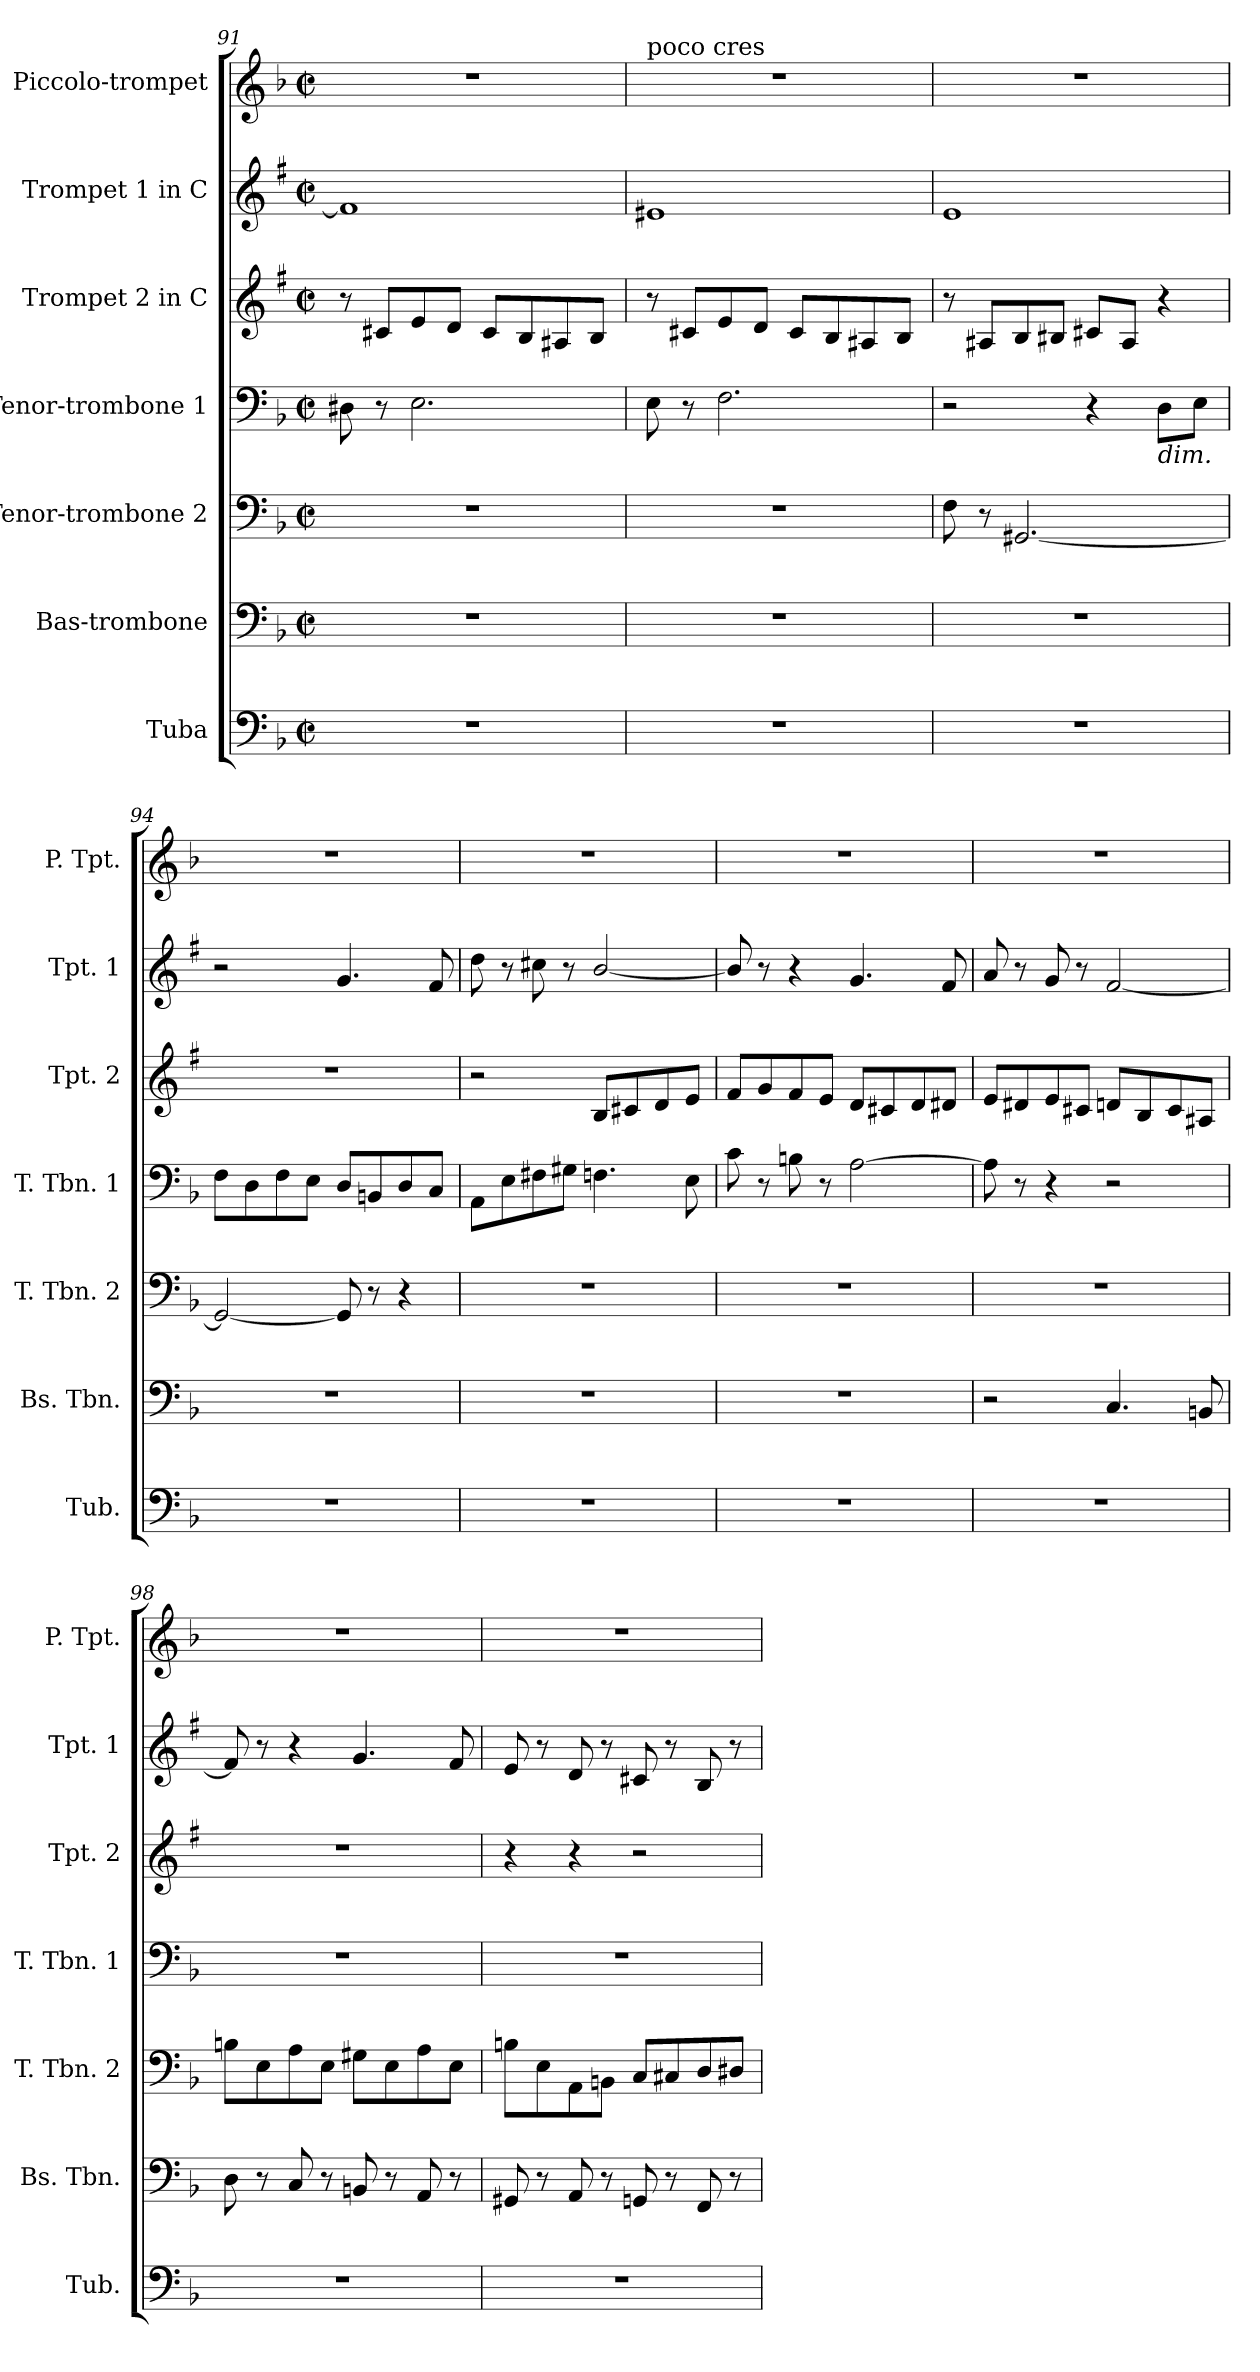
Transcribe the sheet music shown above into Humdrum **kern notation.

**kern	**kern	**kern	**kern	**kern	**kern	**kern
*part7	*part6	*part5	*part4	*part3	*part2	*part1
*staff7	*staff6	*staff5	*staff4	*staff3	*staff2	*staff1
*I"Tuba	*I"Bas-trombone	*I"Tenor-trombone 2	*I"Tenor-trombone 1	*I"Trompet 2 in C	*I"Trompet 1 in C	*I"Piccolo-trompet
*I'Tub.	*I'Bs. Tbn.	*I'T. Tbn. 2	*I'T. Tbn. 1	*I'Tpt. 2	*I'Tpt. 1	*I'P. Tpt.
*clefF4	*clefF4	*clefF4	*clefF4	*clefG2	*clefG2	*clefG2
*	*	*	*	*ITrd1c2	*ITrd1c2	*ITrd-6c-10
*k[b-]	*k[b-]	*k[b-]	*k[b-]	*k[b-]	*k[b-]	*k[b-e-a-]
*M2/2	*M2/2	*M2/2	*M2/2	*M2/2	*M2/2	*M2/2
*met(c|)	*met(c|)	*met(c|)	*met(c|)	*met(c|)	*met(c|)	*met(c|)
=91	=91	=91	=91	=91	=91	=91
1r	1r	1r	8D#X\	8r	1e]	1r
.	.	.	8r	8Bn/L	.	.
.	.	.	2.E\	8d/	.	.
.	.	.	.	8c/J	.	.
.	.	.	.	8B/L	.	.
.	.	.	.	8A/	.	.
.	.	.	.	8G#X/	.	.
.	.	.	.	8A/J	.	.
=92	=92	=92	=92	=92	=92	=92
!	!	!	!	!	!	!LO:TX:t=poco cres
1r	1r	1r	8E\	8r	1d#X	1r
.	.	.	8r	8Bn/L	.	.
.	.	.	2.F\	8d/	.	.
.	.	.	.	8c/J	.	.
.	.	.	.	8B/L	.	.
.	.	.	.	8A/	.	.
.	.	.	.	8G#X/	.	.
.	.	.	.	8A/J	.	.
=93	=93	=93	=93	=93	=93	=93
1r	1r	8F\	2r	8r	1d	1r
.	.	8r	.	8G#X/L	.	.
.	.	[2.GG#X/	.	8A/	.	.
.	.	.	.	8A#X/J	.	.
.	.	.	4r	8Bn/L	.	.
.	.	.	.	8G#/J	.	.
!	!	!	!LO:TX:b:i:t=dim.	!	!	!
.	.	.	8D\L	4r	.	.
.	.	.	8E\J	.	.	.
=94	=94	=94	=94	=94	=94	=94
1r	1r	2GG#/_	8F\L	1r	2r	1r
.	.	.	8D\	.	.	.
.	.	.	8F\	.	.	.
.	.	.	8E\J	.	.	.
.	.	8GG#/]	8D/L	.	4.f/	.
.	.	8r	8BBn/	.	.	.
.	.	4r	8D/	.	.	.
.	.	.	8C/J	.	8e/	.
!!LO:PB:g=z
=95	=95	=95	=95	=95	=95	=95
1r	1r	1r	8AA\L	2r	8cc\	1r
.	.	.	8E\	.	8r	.
.	.	.	8F#X\	.	8bn\	.
.	.	.	8G#X\J	.	8r	.
.	.	.	4.Fn\	8A/L	[2a/	.
.	.	.	.	8Bn/	.	.
.	.	.	.	8c/	.	.
.	.	.	8E\	8d/J	.	.
=96	=96	=96	=96	=96	=96	=96
1r	1r	1r	8c\	8e/L	8a/]	1r
.	.	.	8r	8f/	8r	.
.	.	.	8Bn\	8e/	4r	.
.	.	.	8r	8d/J	.	.
.	.	.	[2A\	8c/L	4.f/	.
.	.	.	.	8Bn/	.	.
.	.	.	.	8c/	.	.
.	.	.	.	8c#X/J	8e/	.
=97	=97	=97	=97	=97	=97	=97
1r	2r	1r	8A\]	8d/L	8g/	1r
.	.	.	8r	8c#X/	8r	.
.	.	.	4r	8d/	8f/	.
.	.	.	.	8Bn/J	8r	.
.	4.C/	.	2r	8cn/L	[2e/	.
.	.	.	.	8A/	.	.
.	.	.	.	8B/	.	.
.	8BBn/	.	.	8G#X/J	.	.
=98	=98	=98	=98	=98	=98	=98
1r	8D\	8Bn\L	1r	1r	8e/]	1r
.	8r	8E\	.	.	8r	.
.	8C/	8A\	.	.	4r	.
.	8r	8E\J	.	.	.	.
.	8BBn/	8G#X\L	.	.	4.f/	.
.	8r	8E\	.	.	.	.
.	8AA/	8A\	.	.	.	.
.	8r	8E\J	.	.	8e/	.
=99	=99	=99	=99	=99	=99	=99
1r	8GG#X/	8Bn\L	1r	4r	8d/	1r
.	8r	8E\	.	.	8r	.
.	8AA/	8AA\	.	4r	8c/	.
.	8r	8BBn\J	.	.	8r	.
.	8GGn/	8C/L	.	2r	8Bn/	.
.	8r	8C#X/	.	.	8r	.
.	8FF/	8D/	.	.	8A/	.
.	8r	8D#X/J	.	.	8r	.
=	=	=	=	=	=	=
*-	*-	*-	*-	*-	*-	*-
